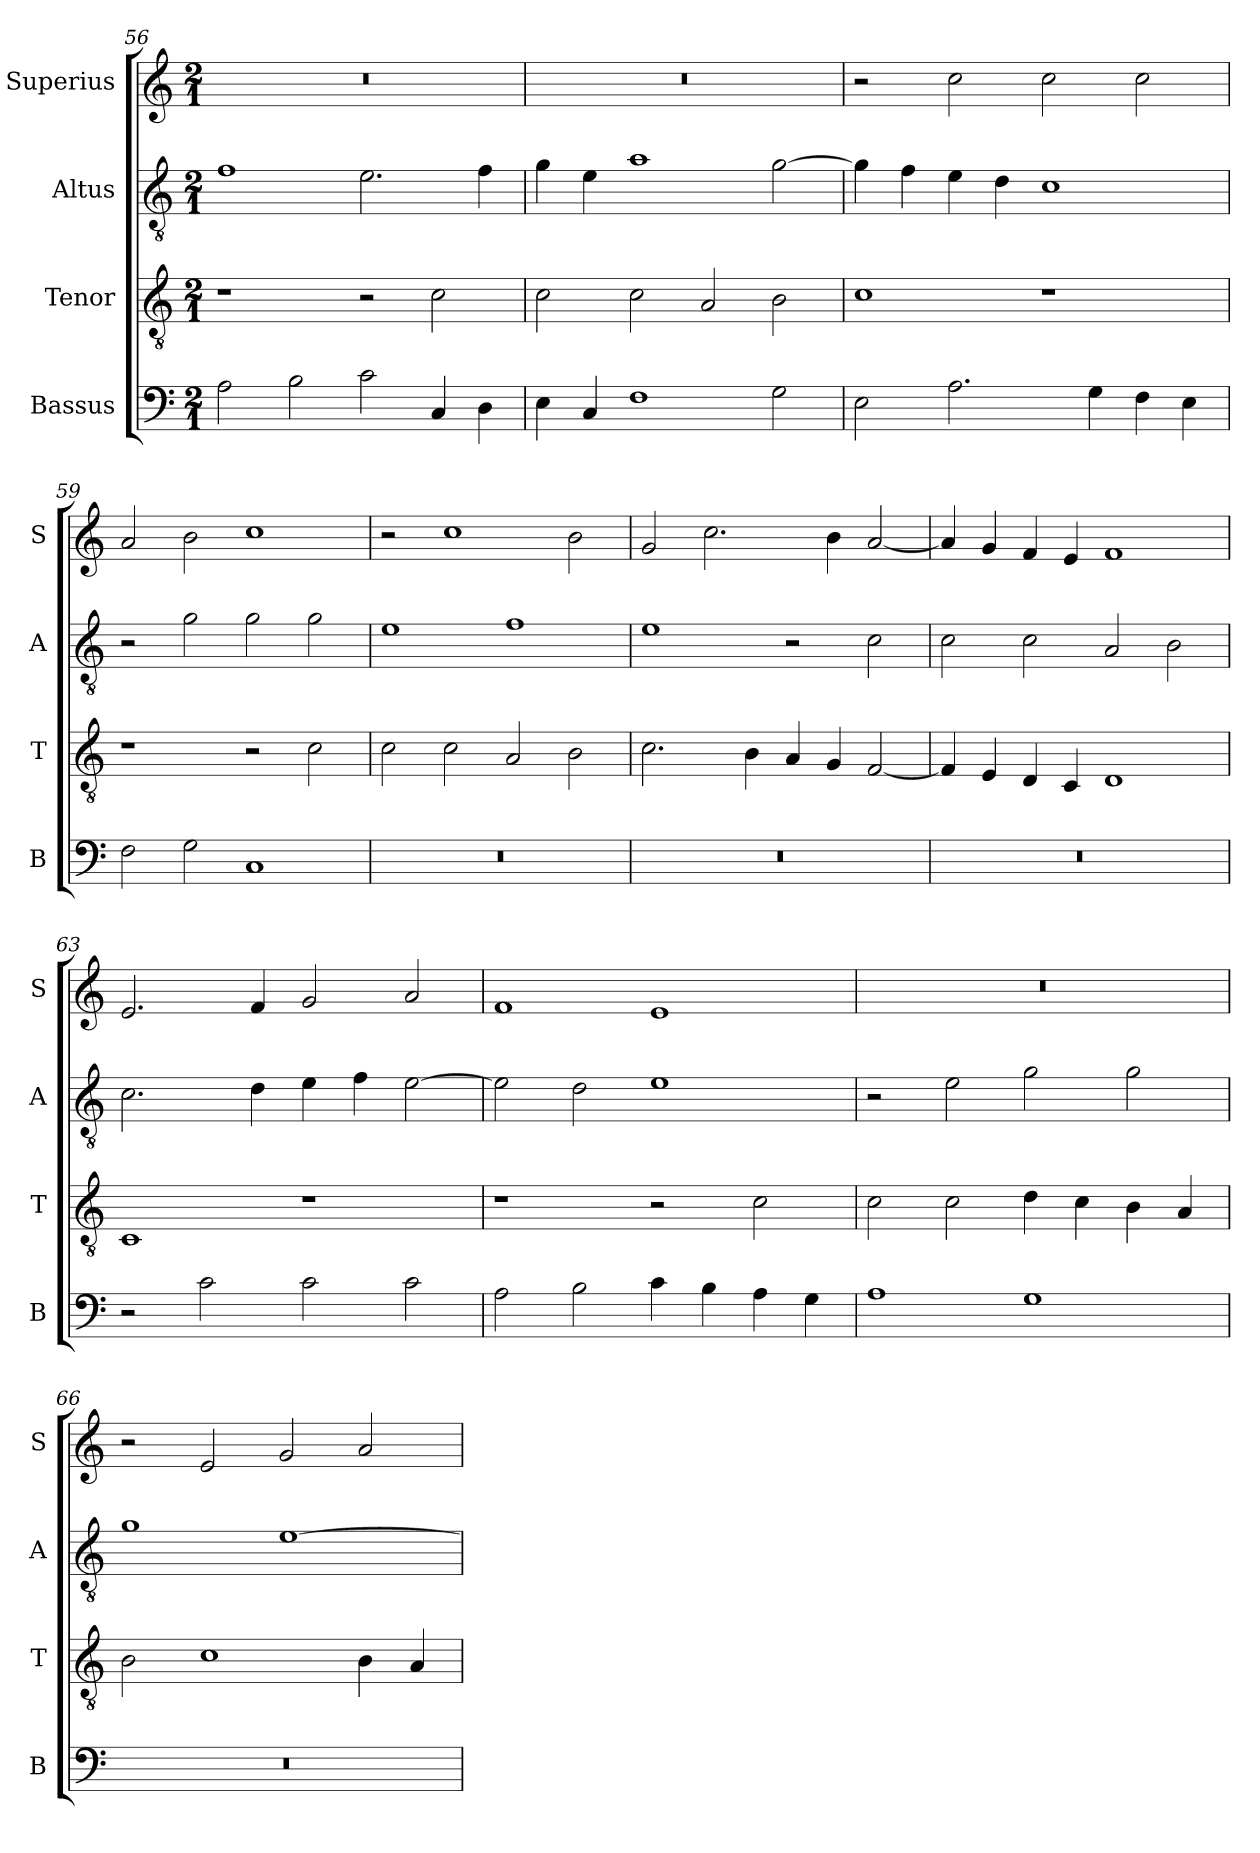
**kern	**kern	**kern	**kern
*part4	*part3	*part2	*part1
*staff4	*staff3	*staff2	*staff1
*I"Bassus	*I"Tenor	*I"Altus	*I"Superius
*I'B	*I'T	*I'A	*I'S
*clefF4	*clefGv2	*clefGv2	*clefG2
*k[]	*k[]	*k[]	*k[]
*C:	*C:	*C:	*C:
*M2/1	*M2/1	*M2/1	*M2/1
=56	=56	=56	=56
2A	1r	1f	0r
2B	.	.	.
2c	2r	2.e	.
4C	2c	.	.
4D	.	4f	.
=57	=57	=57	=57
4E	2c	4g	0r
4C	.	4e	.
1F	2c	1a	.
.	2A	.	.
2G	2B	[2g	.
=58	=58	=58	=58
2E	1c	4g]	2r
.	.	4f	.
2.A	.	4e	2cc
.	.	4d	.
.	1r	1c	2cc
4G	.	.	.
4F	.	.	2cc
4E	.	.	.
=59	=59	=59	=59
2F	1r	2r	2a
2G	.	2g	2b
1C	2r	2g	1cc
.	2c	2g	.
=60	=60	=60	=60
0r	2c	1e	2r
.	2c	.	1cc
.	2A	1f	.
.	2B	.	2b
=61	=61	=61	=61
0r	2.c	1e	2g
.	.	.	2.cc
.	4B	.	.
.	4A	2r	.
.	4G	.	4b
.	[2F	2c	[2a
=62	=62	=62	=62
0r	4F]	2c	4a]
.	4E	.	4g
.	4D	2c	4f
.	4C	.	4e
.	1D	2A	1f
.	.	2B	.
=63	=63	=63	=63
2r	1C	2.c	2.e
2c	.	.	.
.	.	4d	4f
2c	1r	4e	2g
.	.	4f	.
2c	.	[2e	2a
=64	=64	=64	=64
2A	1r	2e]	1f
2B	.	2d	.
4c	2r	1e	1e
4B	.	.	.
4A	2c	.	.
4G	.	.	.
=65	=65	=65	=65
1A	2c	2r	0r
.	2c	2e	.
1G	4d	2g	.
.	4c	.	.
.	4B	2g	.
.	4A	.	.
=66	=66	=66	=66
0r	2B	1g	2r
.	1c	.	2e
.	.	[1e	2g
.	4B	.	2a
.	4A	.	.
=	=	=	=
*-	*-	*-	*-
